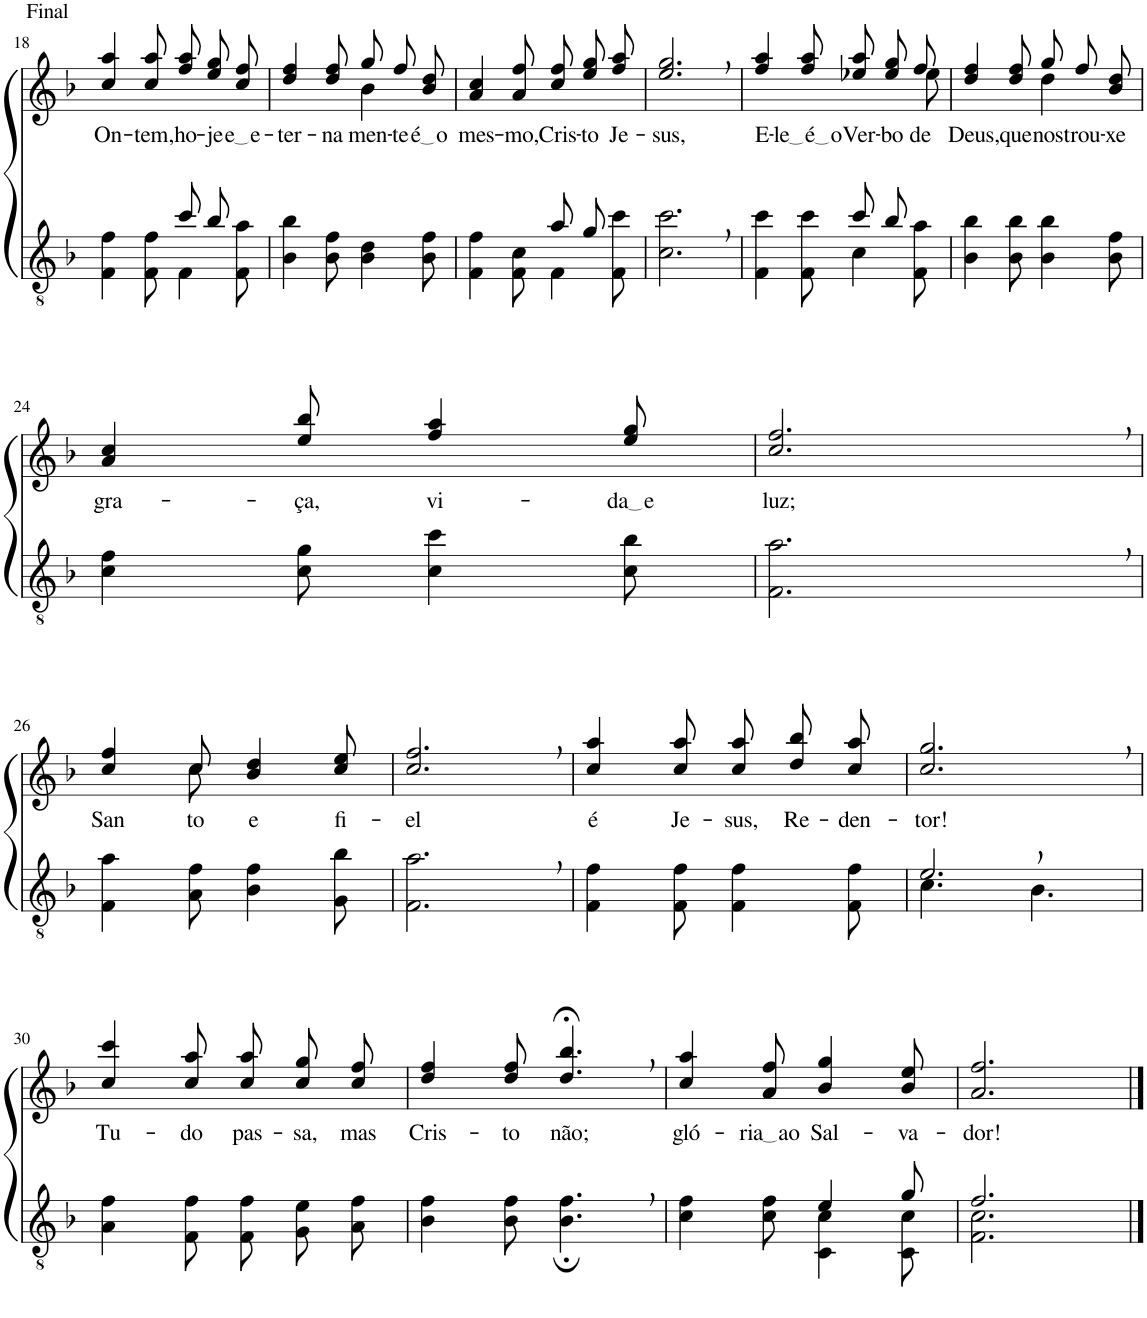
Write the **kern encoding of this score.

**kern	**kern	**text
*part2	*part1	*part1
*staff2	*staff1	*staff1
*I"Parte III e IV	*I"Parte I e II	*
!!LO:PB:g=z
*clefGv2	*clefG2	*
*Trd5c9	*Trd5c9	*
*k[b-]	*k[b-]	*
*M6/8	*M6/8	*
=18	=18	=18
*^	*	*
!	!	!LO:TX:a:t=Final	!
!	!	!	!LO:LY:b
4.ryy	4F\ 4f\	4cc/ 4aa/	On-
!	!	!	!LO:LY:b
.	8F\ 8f\	8cc/ 8aa/	-tem,
!	!	!	!LO:LY:b
8cc/L	4F\	8ff\ 8aa\L	ho-
!	!	!	!LO:LY:b
8b-/J	.	8ee\ 8gg\	-je
!	!	!	!LO:LY:b
8ryy	8F\ 8a\	8cc\ 8ff\J	e e
=19	=19	=19	=19
!	!	!	!LO:LY:b
*v	*v	*^	*
4B-\ 4b-\	4dd/ 4ff/	4.ryy	-ter-
!	!	!	!LO:LY:b
8B-\ 8f\	8dd/ 8ff/	.	-na-
!	!	!	!LO:LY:b
4B-\ 4d\	8gg\L	4b-\	-men-
!	!	!	!LO:LY:b
.	8ff\	.	-te
!	!	!	!LO:LY:b
8B-\ 8f\	8b-\ 8dd\J	8ryy	é o
=20	=20	=20	=20
*^	*	*	*
!	!	!	!	!LO:LY:b
*	*	*v	*v	*
4.ryy	4F\ 4f\	4a/ 4cc/	mes-
!	!	!	!LO:LY:b
.	8F\ 8c\	8a/ 8ff/	-mo,
!	!	!	!LO:LY:b
8a/L	4F\	8cc\ 8ff\L	Cris-
!	!	!	!LO:LY:b
8g/J	.	8ee\ 8gg\	-to
!	!	!	!LO:LY:b
8ryy	8F\ 8cc\	8ff\ 8aa\J	Je-
=21	=21	=21	=21
!	!	!	!LO:LY:b
*v	*v	*	*
2.c\, 2.cc\,	2.ee/, 2.gg/,	-sus,
=22	=22	=22
*^	*	*
!	!	!	!LO:LY:b
*	*	*^	*
4.ryy	4F\ 4cc\	4ff/ 4aa/	8ryy	E-
!	!	!	!	!LO:LY:b
*	*	*v	*v	*
.	8F\ 8cc\	8ff/ 8aa/	le é o
!	!	!	!LO:LY:b
8cc/L	4c\	8ee-X\ 8aa\L	Ver-
!	!	!	!LO:LY:b
8b-/J	.	8ee-\ 8gg\	-bo
*	*	*^	*
!	!	!	!	!LO:LY:b
8ryy	8F\ 8a\	8ff\J	8ee-\	de
=23	=23	=23	=23	=23
!	!	!	!	!LO:LY:b
*v	*v	*	*	*
4B-\ 4b-\	4dd/ 4ff/	4.ryy	Deus,
!	!	!	!LO:LY:b
8B-\ 8b-\	8dd/ 8ff/	.	que
!	!	!	!LO:LY:b
4B-\ 4b-\	8gg\L	4dd\	nos
!	!	!	!LO:LY:b
.	8ff\	.	trou-
!	!	!	!LO:LY:b
8B-\ 8f\	8b-\ 8dd\J	8ryy	-xe
!!LO:LB:g=z
=24	=24	=24	=24
!	!	!	!LO:LY:b
*	*v	*v	*
4c\ 4f\	4a/ 4cc/	gra-
!	!	!LO:LY:b
8c\ 8g\	8ee/ 8bb-/	-ça,
!	!	!LO:LY:b
4c\ 4cc\	4ff/ 4aa/	vi-
!	!	!LO:LY:b
8c\ 8b-\	8ee/ 8gg/	da e
=25	=25	=25
!	!	!LO:LY:b
2.F\, 2.a\,	2.cc/, 2.ff/,	luz;
!!LO:LB:g=z
=26	=26	=26
!	!	!LO:LY:b
*	*^	*
4F\ 4a\	4cc/ 4ff/	4ryy	San-
!	!	!	!LO:LY:b
8A\ 8f\	8cc/	8cc\	-to
!	!	!	!LO:LY:b
4B-\ 4f\	4b-/ 4dd/	4.ryy	e
!	!	!	!LO:LY:b
8G\ 8b-\	8cc/ 8ee/	.	fi-
*	*v	*v	*
=27	=27	=27
!	!	!LO:LY:b
2.F\, 2.a\,	2.cc/, 2.ff/,	-el
=28	=28	=28
!	!	!LO:LY:b
4F\ 4f\	4cc/ 4aa/	é
!	!	!LO:LY:b
8F\ 8f\	8cc/ 8aa/	Je-
!	!	!LO:LY:b
4F\ 4f\	8cc\ 8aa\L	-sus,
!	!	!LO:LY:b
.	8dd\ 8bb-\	Re-
!	!	!LO:LY:b
8F\ 8f\	8cc\ 8aa\J	-den-
=29	=29	=29
*^	*	*
!	!	!	!LO:LY:b
2.e,/	4.c\	2.cc/, 2.gg/,	-tor!
.	4.B-\	.	.
!!LO:LB:g=z
=30	=30	=30	=30
!	!	!	!LO:LY:b
*v	*v	*	*
4A\ 4f\	4cc/ 4ccc/	Tu-
!	!	!LO:LY:b
8F\ 8f\	8cc/ 8aa/	-do
!	!	!LO:LY:b
8F\ 8f\L	8cc\ 8aa\L	pas-
!	!	!LO:LY:b
8G\ 8e\	8cc\ 8gg\	-sa,
!	!	!LO:LY:b
8A\ 8f\J	8cc\ 8ff\J	mas
=31	=31	=31
!	!	!LO:LY:b
4B-\ 4f\	4dd/ 4ff/	Cris-
!	!	!LO:LY:b
8B-\ 8f\	8dd/ 8ff/	-to
!	!	!LO:LY:b
4.B-\;, 4.f\;,	4.dd/;<, 4.bb-/;<,	não;
=32	=32	=32
*^	*	*
!	!	!	!LO:LY:b
4.ryy	4c\ 4f\	4cc/ 4aa/	gló-
!	!	!	!LO:LY:b
.	8c\ 8f\	8a/ 8ff/	ria ao
!	!	!	!LO:LY:b
4e/	4C\ 4c\	4b-/ 4gg/	Sal-
!	!	!	!LO:LY:b
8g/	8C\ 8c\	8b-/ 8ee/	-va-
=33	=33	=33	=33
!	!	!	!LO:LY:b
2.f/	2.F\ 2.c\	2.a/ 2.ff/	-dor!
*v	*v	*	*
==	==	==
*-	*-	*-
